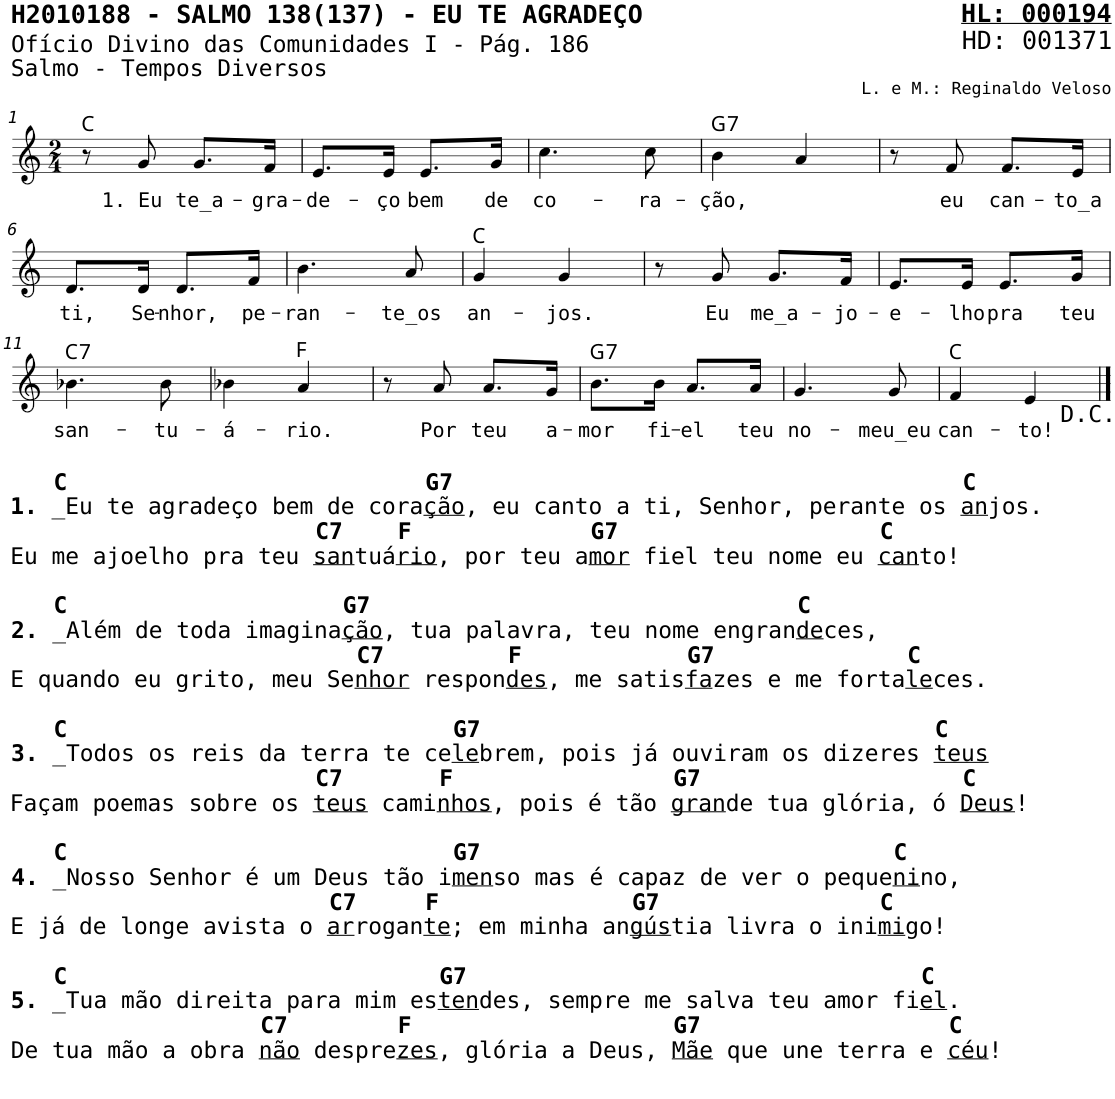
**kern	**text	**harte
*part1	*part1	*part1
*staff1	*staff1	*
*I"Voz	*	*
*I'V	*	*
*stria5	*	*
*clefG2	*	*
*k[]	*	*
*M2/4	*	*
=1	=1	=1
8r	.	C:maj
!	!LO:LY:b	!
8g/	1. Eu	.
!	!LO:LY:b	!
8.g/L	te_a-	.
!	!LO:LY:b	!
16f/Jk	-gra-	.
=2	=2	=2
!	!LO:LY:b	!
8.e/L	-de-	.
!	!LO:LY:b	!
16e/Jk	-ço	.
!	!LO:LY:b	!
8.e/L	bem	.
!	!LO:LY:b	!
16g/Jk	de	.
=3	=3	=3
!	!LO:LY:b	!
4.cc\	co-	.
!	!LO:LY:b	!
8cc\	-ra-	.
=4	=4	=4
!	!LO:LY:b	!LO:H:kt=7
4b\	-ção,	G:7
4a/	.	.
=5	=5	=5
8r	.	.
!	!LO:LY:b	!
8f/	eu	.
!	!LO:LY:b	!
8.f/L	can-	.
!	!LO:LY:b	!
16e/Jk	-to_a	.
!!LO:LB:g=z
=6	=6	=6
!	!LO:LY:b	!
8.d/L	ti,	.
!	!LO:LY:b	!
16d/Jk	Se-	.
!	!LO:LY:b	!
8.d/L	-nhor,	.
!	!LO:LY:b	!
16f/Jk	pe-	.
=7	=7	=7
!	!LO:LY:b	!
4.b\	-ran-	.
!	!LO:LY:b	!
8a/	-te_os	.
=8	=8	=8
!	!LO:LY:b	!
4g/	an-	C:maj
!	!LO:LY:b	!
4g/	-jos.	.
=9	=9	=9
8r	.	.
!	!LO:LY:b	!
8g/	Eu	.
!	!LO:LY:b	!
8.g/L	me_a-	.
!	!LO:LY:b	!
16f/Jk	-jo-	.
=10	=10	=10
!	!LO:LY:b	!
8.e/L	-e-	.
!	!LO:LY:b	!
16e/Jk	-lho	.
!	!LO:LY:b	!
8.e/L	pra	.
!	!LO:LY:b	!
16g/Jk	teu	.
!!LO:LB:g=z
=11	=11	=11
!LO:TX:b:B:t=C                          G7                                     C	!	!
!LO:TX:b:t=1.	!	!
!LO:TX:b:t=_Eu te agradeço bem de cora	!	!
!LO:TX:b:t=ção	!	!
!LO:TX:b:t=, eu canto a ti, Senhor, perante os	!	!
!LO:TX:b:t=an	!	!
!LO:TX:b:t=jos.	!	!
!LO:TX:b:B:t=C7    F             G7                   C	!	!
!LO:TX:b:t=Eu me ajoelho pra teu	!	!
!LO:TX:b:t=san	!	!
!LO:TX:b:t=tuá	!	!
!LO:TX:b:t=rio	!	!
!LO:TX:b:t=, por teu a	!	!
!LO:TX:b:t=mor	!	!
!LO:TX:b:t=fiel teu nome eu	!	!
!LO:TX:b:t=can	!	!
!LO:TX:b:t=to!	!	!
!LO:TX:b:B:t=C                    G7                               C	!	!
!LO:TX:b:t=2.	!	!
!LO:TX:b:t=_Além de toda imagina	!	!
!LO:TX:b:t=ção	!	!
!LO:TX:b:t=, tua palavra, teu nome engran	!	!
!LO:TX:b:t=de	!	!
!LO:TX:b:t=ces,	!	!
!LO:TX:b:B:t=C7         F            G7              C	!	!
!LO:TX:b:t=E quando eu grito, meu Se	!	!
!LO:TX:b:t=nhor	!	!
!LO:TX:b:t=respon	!	!
!LO:TX:b:t=des	!	!
!LO:TX:b:t=, me satis	!	!
!LO:TX:b:t=fa	!	!
!LO:TX:b:t=zes e me forta	!	!
!LO:TX:b:t=le	!	!
!LO:TX:b:t=ces.	!	!
!LO:TX:b:B:t=C                            G7                                 C	!	!
!LO:TX:b:t=3.	!	!
!LO:TX:b:t=_Todos os reis da terra te ce	!	!
!LO:TX:b:t=le	!	!
!LO:TX:b:t=brem, pois já ouviram os dizeres	!	!
!LO:TX:b:t=teus	!	!
!LO:TX:b:B:t=C7       F                G7                   C	!	!
!LO:TX:b:t=Façam poemas sobre os	!	!
!LO:TX:b:t=teus	!	!
!LO:TX:b:t=cami	!	!
!LO:TX:b:t=nhos	!	!
!LO:TX:b:t=, pois é tão	!	!
!LO:TX:b:t=gran	!	!
!LO:TX:b:t=de tua glória, ó	!	!
!LO:TX:b:t=Deus	!	!
!LO:TX:b:t=!	!	!
!LO:TX:b:B:t=C                            G7                              C	!	!
!LO:TX:b:t=4.	!	!
!LO:TX:b:t=_Nosso Senhor é um Deus tão i	!	!
!LO:TX:b:t=men	!	!
!LO:TX:b:t=so mas é capaz de ver o peque	!	!
!LO:TX:b:t=ni	!	!
!LO:TX:b:t=no,	!	!
!LO:TX:b:B:t=C7     F              G7                C	!	!
!LO:TX:b:t=E já de longe avista o	!	!
!LO:TX:b:t=ar	!	!
!LO:TX:b:t=rogan	!	!
!LO:TX:b:t=te	!	!
!LO:TX:b:t=; em minha an	!	!
!LO:TX:b:t=gús	!	!
!LO:TX:b:t=tia livra o ini	!	!
!LO:TX:b:t=mi	!	!
!LO:TX:b:t=go!	!	!
!LO:TX:b:B:t=C                           G7                                 C	!	!
!LO:TX:b:t=5.	!	!
!LO:TX:b:t=_Tua mão direita para mim es	!	!
!LO:TX:b:t=ten	!	!
!LO:TX:b:t=des, sempre me salva teu amor fi	!	!
!LO:TX:b:t=el	!	!
!LO:TX:b:t=.	!	!
!LO:TX:b:B:t=C7        F                   G7                  C	!	!
!LO:TX:b:t=De tua mão a obra	!	!
!LO:TX:b:t=não	!	!
!LO:TX:b:t=despre	!	!
!LO:TX:b:t=zes	!	!
!LO:TX:b:t=, glória a Deus,	!	!
!LO:TX:b:t=Mãe	!	!
!LO:TX:b:t=que une terra e	!	!
!LO:TX:b:t=céu	!	!
!LO:TX:b:t=!	!	!
!	!LO:LY:b	!LO:H:kt=7
4.b-X\	san-	C:7
!	!LO:LY:b	!
8b-\	-tu-	.
=12	=12	=12
!	!LO:LY:b	!
4b-X\	-á-	.
!	!LO:LY:b	!
4a/	-rio.	F:maj
=13	=13	=13
8r	.	.
!	!LO:LY:b	!
8a/	Por	.
!	!LO:LY:b	!
8.a/L	teu	.
!	!LO:LY:b	!
16g/Jk	a-	.
=14	=14	=14
!	!LO:LY:b	!LO:H:kt=7
8.b\L	-mor	G:7
!	!LO:LY:b	!
16b\Jk	fi-	.
!	!LO:LY:b	!
8.a/L	-el	.
!	!LO:LY:b	!
16a/Jk	teu	.
=15	=15	=15
!	!LO:LY:b	!
4.g/	no-	.
!	!LO:LY:b	!
8g/	-meu_eu	.
=16	=16	=16
!	!LO:LY:b	!
4f/	can-	C:maj
!	!LO:LY:b	!
4e/	-to!	.
==	==	==
*-	*-	*-
